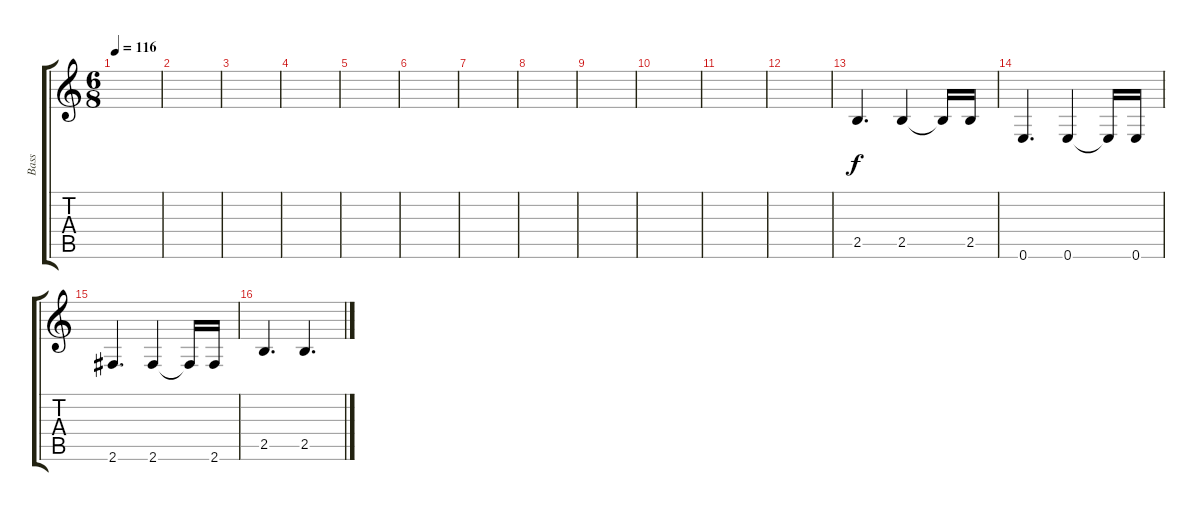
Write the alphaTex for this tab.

\track ("Bass" "Bass") {instrument electricbasspick}
\staff {score tabs}
\tuning (E4 B3 G3 D3 A2 E2) {hide}
\ts (6 8)
\tempo 116
\tempo 52
\tempo 116
\clef g2
\ks c
|
|
|
|
|
|
|
|
|
|
|
|
2.5.4{d} 2.5.4 2.5{t}.16 2.5.16 |
0.6.4{d} 0.6.4 0.6{t}.16 0.6.16 |
2.6.4{d} 2.6.4 2.6{t}.16 2.6.16 |
2.5.4{d} 2.5.4{d}
